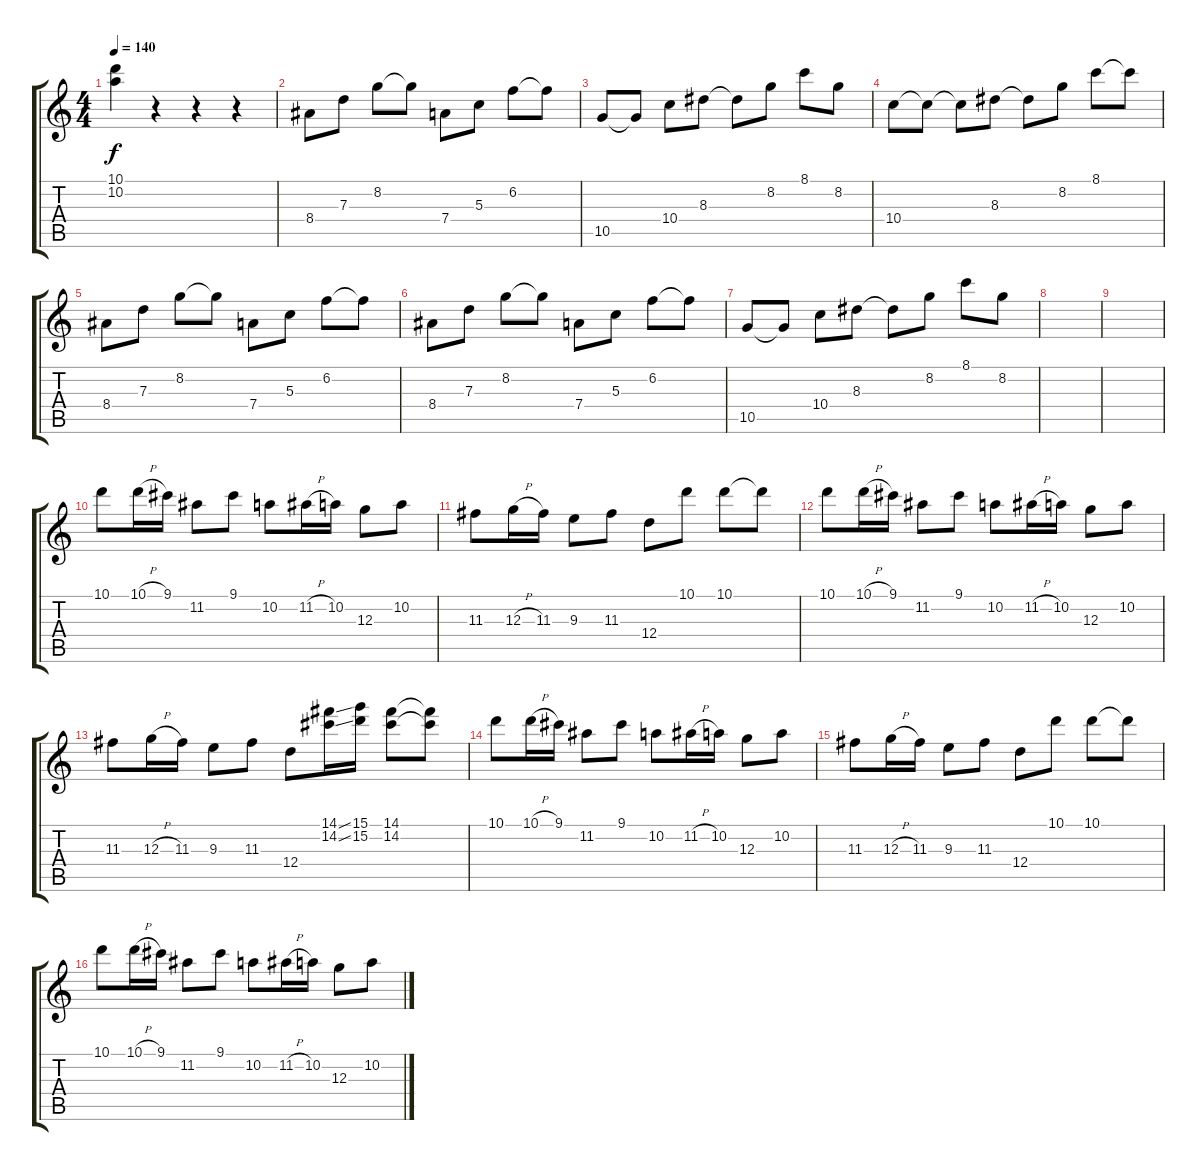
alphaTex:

\track "" {instrument acousticguitarsteel}
\staff {score tabs}
\tuning (E4 B3 G3 D3 A2 E2) {hide}
\ts (4 4)
\tempo 140
\clef g2
\ks c
(10.1 10.2).4{dy f} r.4 r.4 r.4 |
8.4.8 7.3.8 8.2.8 8.2{t}.8 7.4.8 5.3.8 6.2.8 6.2{t}.8 |
10.5.8 10.5{t}.8 10.4.8 8.3.8 8.3{t}.8 8.2.8 8.1.8 8.2.8 |
10.4.8 10.4{t}.8 10.4{t}.8 8.3.8 8.3{t}.8 8.2.8 8.1.8 8.1{t}.8 |
8.4.8 7.3.8 8.2.8 8.2{t}.8 7.4.8 5.3.8 6.2.8 6.2{t}.8 |
8.4.8 7.3.8 8.2.8 8.2{t}.8 7.4.8 5.3.8 6.2.8 6.2{t}.8 |
10.5.8 10.5{t}.8 10.4.8 8.3.8 8.3{t}.8 8.2.8 8.1.8 8.2.8 |
|
|
10.1.8 10.1{h}.16 9.1.16 11.2.8 9.1.8 10.2.8 11.2{h}.16 10.2.16 12.3.8 10.2.8 |
11.3.8 12.3{h}.16 11.3.16 9.3.8 11.3.8 12.4.8 10.1.8 10.1.8 10.1{t}.8 |
10.1.8 10.1{h}.16 9.1.16 11.2.8 9.1.8 10.2.8 11.2{h}.16 10.2.16 12.3.8 10.2.8 |
11.3.8 12.3{h}.16 11.3.16 9.3.8 11.3.8 12.4.8 (14.1{ss} 14.2{ss}).16 (15.1 15.2).16 (14.1 14.2).8 (14.1{t} 14.2{t}).8 |
10.1.8 10.1{h}.16 9.1.16 11.2.8 9.1.8 10.2.8 11.2{h}.16 10.2.16 12.3.8 10.2.8 |
11.3.8 12.3{h}.16 11.3.16 9.3.8 11.3.8 12.4.8 10.1.8 10.1.8 10.1{t}.8 |
10.1.8 10.1{h}.16 9.1.16 11.2.8 9.1.8 10.2.8 11.2{h}.16 10.2.16 12.3.8 10.2.8
